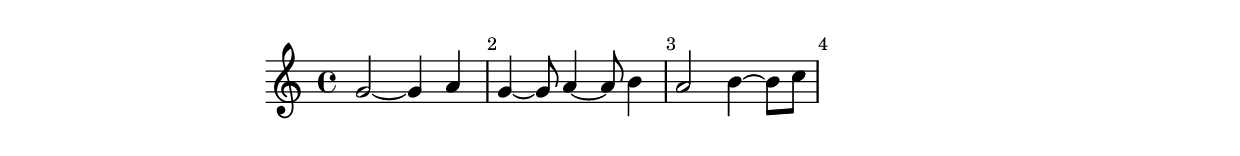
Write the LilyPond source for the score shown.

\version "2.19.83"

\paper{
  indent=0\mm
  line-width=120\mm
  oddFooterMarkup=##f
  oddHeaderMarkup=##f
  bookTitleMarkup = ##f
  scoreTitleMarkup = ##f
}

\relative g' {
  \override Score.BarNumber.break-visibility = ##(#t #t #t)
  \time 4/4
  g2~ g4 a4
  g4~ g8 a4~ a8 b4
  a2 b4~ b8 c8  
}
